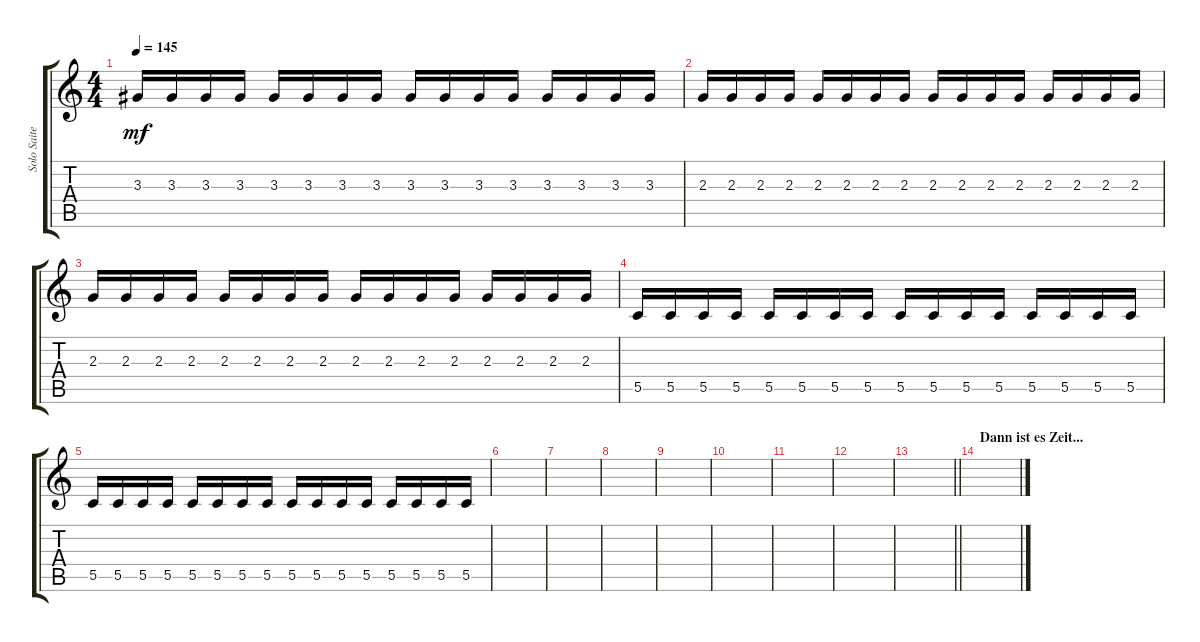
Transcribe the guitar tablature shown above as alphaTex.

\track ("Solo Saiten" "Solo Saite") {instrument distortionguitar}
\staff {score tabs}
\tuning (D4 A3 F3 C3 G2 D2) {hide}
\ts (4 4)
\tempo 145
\clef g2
\ks c
3.3.16{dy mf} 3.3.16 3.3.16 3.3.16 3.3.16 3.3.16 3.3.16 3.3.16 3.3.16 3.3.16 3.3.16 3.3.16 3.3.16 3.3.16 3.3.16 3.3.16 |
2.3.16 2.3.16 2.3.16 2.3.16 2.3.16 2.3.16 2.3.16 2.3.16 2.3.16 2.3.16 2.3.16 2.3.16 2.3.16 2.3.16 2.3.16 2.3.16 |
2.3.16 2.3.16 2.3.16 2.3.16 2.3.16 2.3.16 2.3.16 2.3.16 2.3.16 2.3.16 2.3.16 2.3.16 2.3.16 2.3.16 2.3.16 2.3.16 |
5.5.16 5.5.16 5.5.16 5.5.16 5.5.16 5.5.16 5.5.16 5.5.16 5.5.16 5.5.16 5.5.16 5.5.16 5.5.16 5.5.16 5.5.16 5.5.16 |
5.5.16 5.5.16 5.5.16 5.5.16 5.5.16 5.5.16 5.5.16 5.5.16 5.5.16 5.5.16 5.5.16 5.5.16 5.5.16 5.5.16 5.5.16 5.5.16 |
|
|
|
|
|
|
|
\barLineRight lightlight
|
\section ("" "Dann ist es Zeit...")
